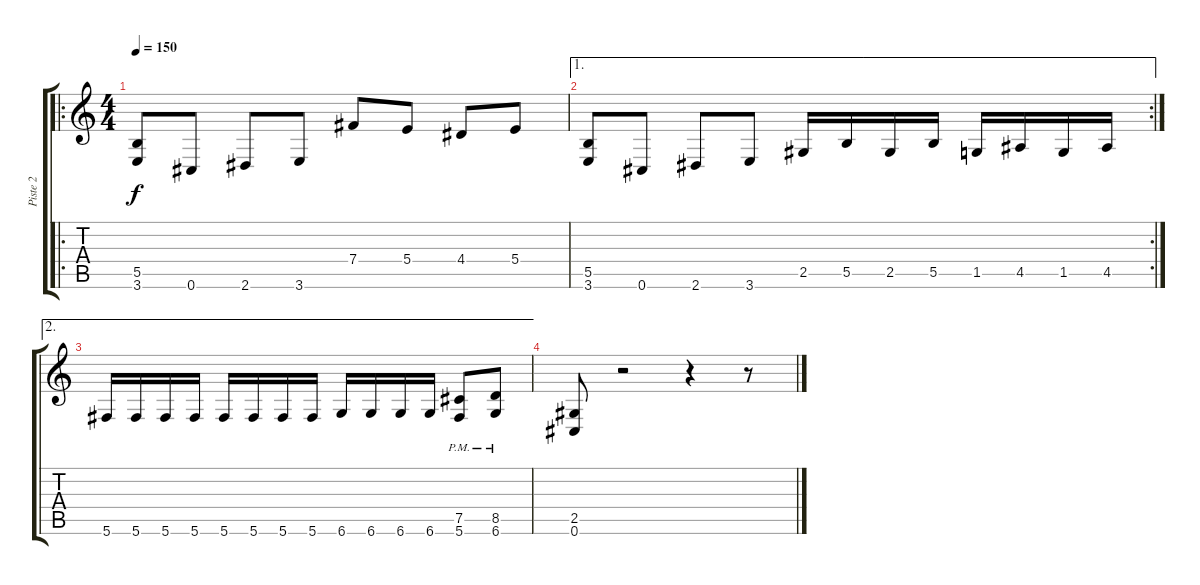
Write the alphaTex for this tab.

\track ("Piste 2" "Piste 2") {instrument distortionguitar}
\staff {score tabs}
\tuning (Db4 Ab3 E3 B2 Gb2 Db2) {hide}
\ro
\ts (4 4)
\tempo 150
\clef g2
\ks c
(5.5 3.6).8{dy f} 0.6.8 2.6.8 3.6.8 7.4.8 5.4.8 4.4.8 5.4.8 |
\ae 1
\rc 2
(5.5 3.6).8 0.6.8 2.6.8 3.6.8 2.5.16 5.5.16 2.5.16 5.5.16 1.5.16 4.5.16 1.5.16 4.5.16 |
\ae 2
5.6.16 5.6.16 5.6.16 5.6.16 5.6.16 5.6.16 5.6.16 5.6.16 6.6.16 6.6.16 6.6.16 6.6.16 (7.5{pm} 5.6).8 (8.5{pm} 6.6).8 |
(2.5 0.6).8 r.2 r.4 r.8
